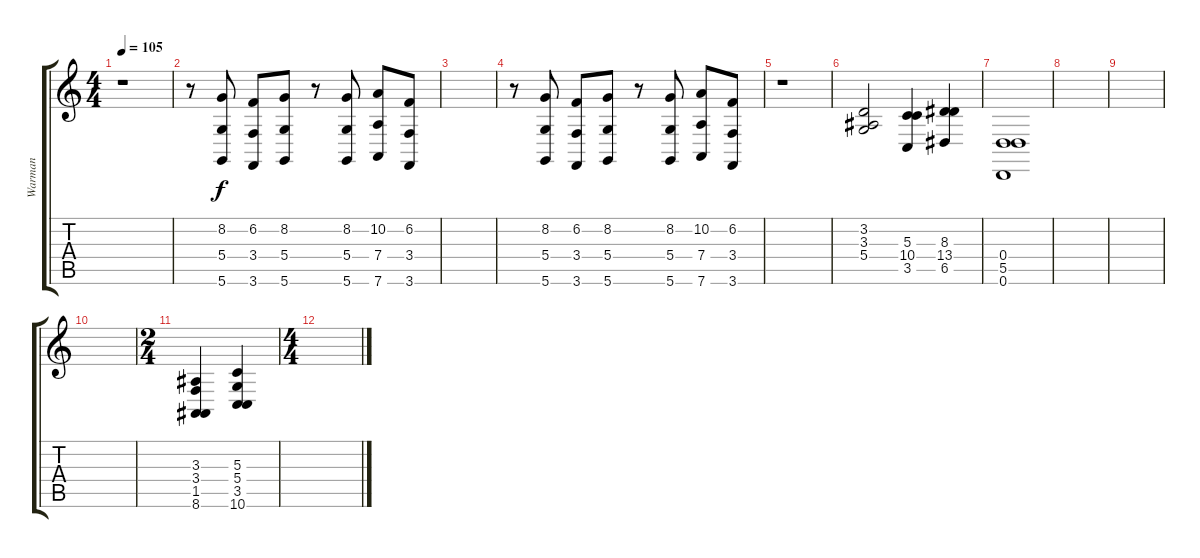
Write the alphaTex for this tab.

\track ("Warman" "Warman") {instrument stringensemble1}
\staff {score tabs}
\tuning (E4 B3 G3 D3 A2 D2) {hide}
\ts (4 4)
\tempo 105
\clef g2
\ks c
r.1{dy f} |
r.8 (8.2 5.4 5.6).8 (6.2 3.4 3.6).8 (8.2 5.4 5.6).8 r.8 (8.2 5.4 5.6).8 (10.2 7.4 7.6).8 (6.2 3.4 3.6).8 |
|
r.8 (8.2 5.4 5.6).8 (6.2 3.4 3.6).8 (8.2 5.4 5.6).8 r.8 (8.2 5.4 5.6).8 (10.2 7.4 7.6).8 (6.2 3.4 3.6).8 |
r.1 |
(3.2 3.3 5.4).2 (5.3 10.4 3.5).4 (8.3 13.4 6.5).4 |
(0.4 5.5 0.6).1 |
|
|
|
\ts (2 4)
(3.3 3.4 1.5 8.6).4 (5.3 5.4 3.5 10.6).4 |
\ts (4 4)
